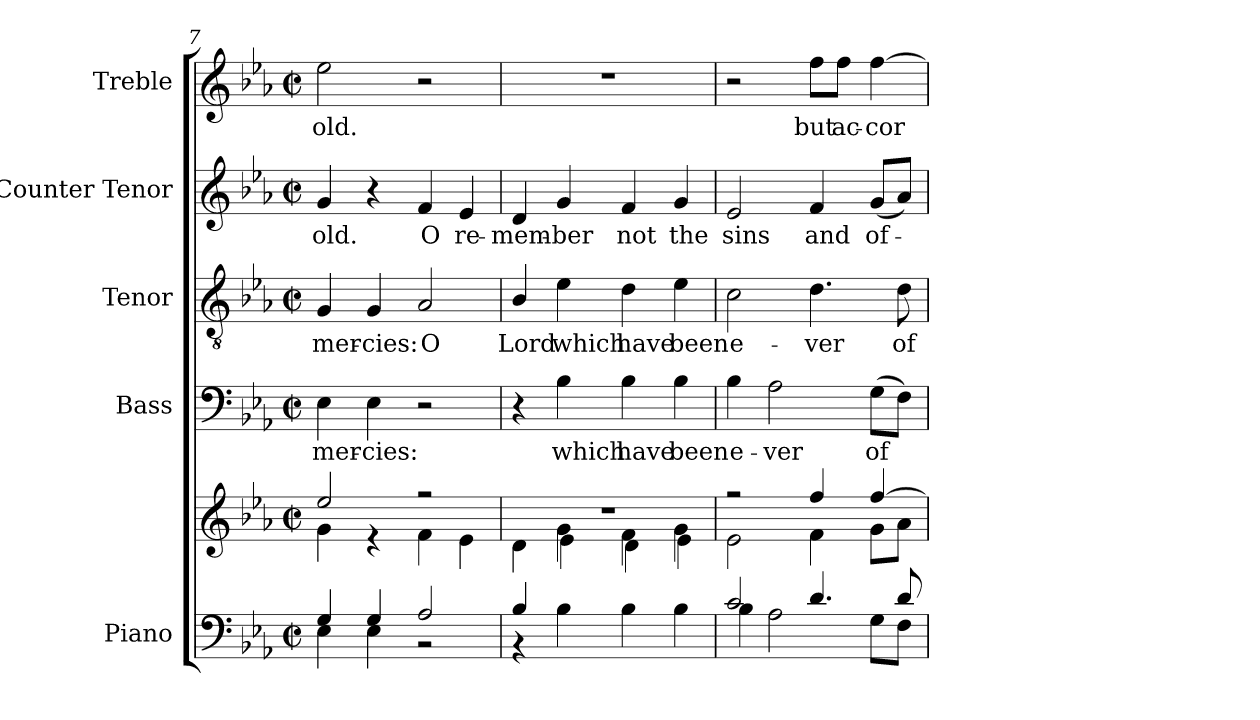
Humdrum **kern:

**kern	**kern	**kern	**text	**kern	**text	**kern	**text	**kern	**text
*part5	*part5	*part4	*part4	*part3	*part3	*part2	*part2	*part1	*part1
*staff6	*staff5	*staff4	*staff4	*staff3	*staff3	*staff2	*staff2	*staff1	*staff1
*I"Piano	*	*I"Bass	*	*I"Tenor	*	*I"Counter Tenor	*	*I"Treble	*
*I'Pno.	*	*I'B.	*	*I'T.	*	*	*	*	*
*clefF4	*clefG2	*clefF4	*	*clefGv2	*	*clefG2	*	*clefG2	*
*	*	*	*	*ITrd7c12	*	*	*	*	*
*k[b-e-a-]	*k[b-e-a-]	*k[b-e-a-]	*	*k[b-e-a-]	*	*k[b-e-a-]	*	*k[b-e-a-]	*
*E-:	*E-:	*E-:	*	*E-:	*	*E-:	*	*E-:	*
*M2/2	*M2/2	*M2/2	*	*M2/2	*	*M2/2	*	*M2/2	*
*met(c|)	*met(c|)	*met(c|)	*	*met(c|)	*	*met(c|)	*	*met(c|)	*
=7	=7	=7	=7	=7	=7	=7	=7	=7	=7
*^	*^	*	*	*	*	*	*	*	*
!	!	!	!	!	!LO:LY:b:color=#000000	!	!	!	!	!	!
!	!	!	!	!	!	!	!LO:LY:b:color=#000000	!	!	!	!
!	!	!	!	!	!	!	!	!	!LO:LY:b:color=#000000	!	!
!	!	!	!	!	!	!	!	!	!	!	!LO:LY:b:color=#000000
4Gi/	4E-i\	2ee-i/	4gi\	4E-i\	mer-	4GGi/	mer-	4gi/	old.	2ee-i\	old.
!	!	!	!	!	!LO:LY:b:color=#000000	!	!	!	!	!	!
!	!	!	!	!	!	!	!LO:LY:b:color=#000000	!	!	!	!
4Gi/	4E-i\	.	4r	4E-i\	-cies:	4GGi/	-cies:	4r	.	.	.
!	!	!	!	!	!	!	!LO:LY:b:color=#000000	!	!	!	!
!	!	!	!	!	!	!	!	!	!LO:LY:b:color=#000000	!	!
2A-i/	2r	2r	4fi\	2r	.	2AA-i/	O	4fi/	O	2r	.
!	!	!	!	!	!	!	!	!	!LO:LY:b:color=#000000	!	!
.	.	.	4e-i\	.	.	.	.	4e-i/	re-	.	.
=8	=8	=8	=8	=8	=8	=8	=8	=8	=8	=8	=8
*	*	*	*^	*	*	*	*	*	*	*	*
!	!	!	!	!	!	!	!	!LO:LY:b:color=#000000	!	!	!	!
!	!	!	!	!	!	!	!	!	!	!LO:LY:b:color=#000000	!	!
4B-i/	4r	1r	4di\	4ryy	4r	.	4BB-i/	Lord	4di/	-mem-	1r	.
!	!	!	!	!	!	!LO:LY:b:color=#000000	!	!	!	!	!	!
!	!	!	!	!	!	!	!	!LO:LY:b:color=#000000	!	!	!	!
!	!	!	!	!	!	!	!	!	!	!LO:LY:b:color=#000000	!	!
2.ryy	4B-i\	.	4gi\	4e-i\	4B-i\	which	4E-i\	which	4gi/	-ber	.	.
!	!	!	!	!	!	!LO:LY:b:color=#000000	!	!	!	!	!	!
!	!	!	!	!	!	!	!	!LO:LY:b:color=#000000	!	!	!	!
!	!	!	!	!	!	!	!	!	!	!LO:LY:b:color=#000000	!	!
.	4B-i\	.	4fi\	4di\	4B-i\	have	4Di\	have	4fi/	not	.	.
!	!	!	!	!	!	!LO:LY:b:color=#000000	!	!	!	!	!	!
!	!	!	!	!	!	!	!	!LO:LY:b:color=#000000	!	!	!	!
!	!	!	!	!	!	!	!	!	!	!LO:LY:b:color=#000000	!	!
.	4B-i\	.	4gi\	4e-i\	4B-i\	been	4E-i\	been	4gi/	the	.	.
*	*	*	*v	*v	*	*	*	*	*	*	*	*
!!LO:PB:g=z
=9	=9	=9	=9	=9	=9	=9	=9	=9	=9	=9	=9
*	*	*	*^	*	*	*	*	*	*	*	*
!	!	!	!	!	!	!LO:LY:b:color=#000000	!	!	!	!	!	!
*	*	*	*v	*v	*	*	*	*	*	*	*	*
*	*	*	*^	*	*	*	*	*	*	*	*
!	!	!	!	!	!	!	!	!LO:LY:b:color=#000000	!	!	!	!
*	*	*	*v	*v	*	*	*	*	*	*	*	*
*	*	*	*^	*	*	*	*	*	*	*	*
!	!	!	!	!	!	!	!	!	!	!LO:LY:b:color=#000000	!	!
*	*	*	*v	*v	*	*	*	*	*	*	*	*
2ci/	4B-i\	2r	2e-i\	4B-i\	e-	2Ci\	e-	2e-i/	sins	2r	.
!	!	!	!	!	!LO:LY:b:color=#000000	!	!	!	!	!	!
.	2A-i\	.	.	2A-i\	-ver	.	.	.	.	.	.
!	!	!	!	!	!	!	!LO:LY:b:color=#000000	!	!	!	!
!	!	!	!	!	!	!	!	!	!LO:LY:b:color=#000000	!	!
!	!	!	!	!	!	!	!	!	!	!	!LO:LY:b:color=#000000
4.di/	.	4ffi/	4fi\	.	.	4.Di\	-ver	4fi/	and	8ffi\L	but
!	!	!	!	!	!	!	!	!	!	!	!LO:LY:b:color=#000000
.	.	.	.	.	.	.	.	.	.	8ffi\J	ac-
!	!	!	!	!	!LO:LY:b:color=#000000	!	!	!	!	!	!
!	!	!	!	!	!	!	!	!	!LO:LY:b:color=#000000	!	!
!	!	!	!	!	!	!	!	!	!	!	!LO:LY:b:color=#000000
.	8Gi\L	[4ffi/	8gi\L	(8Gi\L	of	.	.	(8gi/L	of-	[4ffi\	-cor-
!	!	!	!	!	!	!	!LO:LY:b:color=#000000	!	!	!	!
8di/	8Fi\J	.	8a-i\J	8Fi\J)	.	8Di\	of	8a-i/J)	.	.	.
*v	*v	*	*	*	*	*	*	*	*	*	*
*	*v	*v	*	*	*	*	*	*	*	*
=	=	=	=	=	=	=	=	=	=
*-	*-	*-	*-	*-	*-	*-	*-	*-	*-
